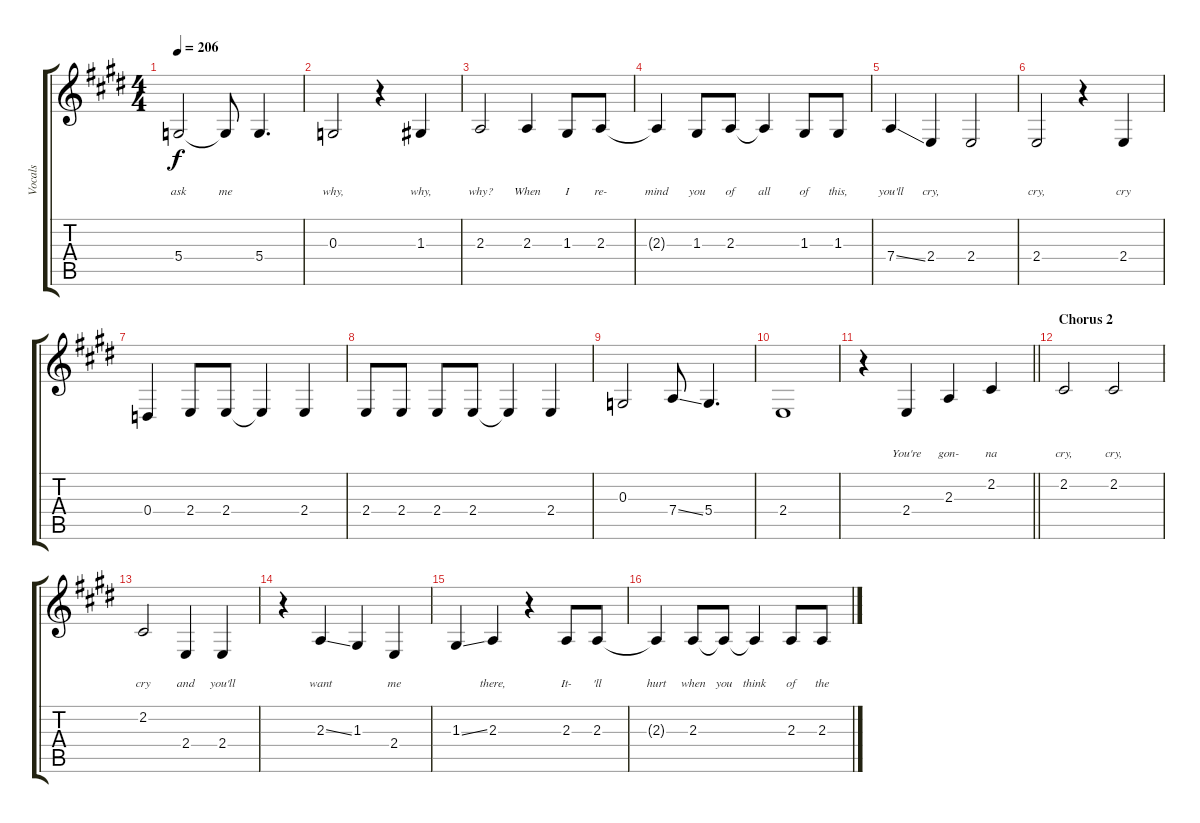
\track ("Vocals" "Vocals") {instrument tenorsax}
\staff {score tabs}
\tuning (E4 B3 G3 D3 A2 E2) {hide}
\ts (4 4)
\tempo 206
\clef g2
\ks e
5.4.2{lyrics (0 "") lyrics (1 "") lyrics (2 "") lyrics (3 "ask") lyrics (4 "") dy f} 5.4{t}.8{lyrics (0 "") lyrics (1 "") lyrics (2 "") lyrics (3 "me") lyrics (4 "")} 5.4.4{d lyrics (0 "") lyrics (1 "") lyrics (2 "") lyrics (3 "") lyrics (4 "")} |
0.3.2{lyrics (0 "") lyrics (1 "") lyrics (2 "") lyrics (3 "why,") lyrics (4 "")} r.4 1.3.4{lyrics (0 "") lyrics (1 "") lyrics (2 "") lyrics (3 "why,") lyrics (4 "")} |
2.3.2{lyrics (0 "") lyrics (1 "") lyrics (2 "") lyrics (3 "why?") lyrics (4 "")} 2.3.4{lyrics (0 "") lyrics (1 "") lyrics (2 "") lyrics (3 "When") lyrics (4 "")} 1.3.8{lyrics (0 "") lyrics (1 "") lyrics (2 "") lyrics (3 "I") lyrics (4 "")} 2.3.8{lyrics (0 "") lyrics (1 "") lyrics (2 "") lyrics (3 "re-") lyrics (4 "")} |
2.3{t}.4{lyrics (0 "") lyrics (1 "") lyrics (2 "") lyrics (3 "mind") lyrics (4 "")} 1.3.8{lyrics (0 "") lyrics (1 "") lyrics (2 "") lyrics (3 "you") lyrics (4 "")} 2.3.8{lyrics (0 "") lyrics (1 "") lyrics (2 "") lyrics (3 "of") lyrics (4 "")} 2.3{t}.4{lyrics (0 "") lyrics (1 "") lyrics (2 "") lyrics (3 "all") lyrics (4 "")} 1.3.8{lyrics (0 "") lyrics (1 "") lyrics (2 "") lyrics (3 "of") lyrics (4 "")} 1.3.8{lyrics (0 "") lyrics (1 "") lyrics (2 "") lyrics (3 "this,") lyrics (4 "")} |
7.4{ss}.4{lyrics (0 "") lyrics (1 "") lyrics (2 "") lyrics (3 "you'll") lyrics (4 "")} 2.4.4{lyrics (0 "") lyrics (1 "") lyrics (2 "") lyrics (3 "cry,") lyrics (4 "")} 2.4.2{lyrics (0 "") lyrics (1 "") lyrics (2 "") lyrics (3 "") lyrics (4 "")} |
2.4.2{lyrics (0 "") lyrics (1 "") lyrics (2 "") lyrics (3 "cry,") lyrics (4 "")} r.4 2.4.4{lyrics (0 "") lyrics (1 "") lyrics (2 "") lyrics (3 "cry") lyrics (4 "")} |
0.4.4 2.4.8 2.4.8 2.4{t}.4 2.4.4 |
2.4.8 2.4.8 2.4.8 2.4.8 2.4{t}.4 2.4.4 |
0.3.2 7.4{ss}.8 5.4.4{d} |
2.4.1 |
\barLineRight lightlight
r.4 2.4.4{lyrics (0 "") lyrics (1 "") lyrics (2 "") lyrics (3 "") lyrics (4 "You're")} 2.3.4{lyrics (0 "") lyrics (1 "") lyrics (2 "") lyrics (3 "") lyrics (4 "gon-")} 2.2.4{lyrics (0 "") lyrics (1 "") lyrics (2 "") lyrics (3 "") lyrics (4 "na")} |
\section ("" "Chorus 2")
2.2.2{lyrics (0 "") lyrics (1 "") lyrics (2 "") lyrics (3 "") lyrics (4 "cry,")} 2.2.2{lyrics (0 "") lyrics (1 "") lyrics (2 "") lyrics (3 "") lyrics (4 "cry,")} |
2.2.2{lyrics (0 "") lyrics (1 "") lyrics (2 "") lyrics (3 "") lyrics (4 "cry")} 2.4.4{lyrics (0 "") lyrics (1 "") lyrics (2 "") lyrics (3 "") lyrics (4 "and")} 2.4.4{lyrics (0 "") lyrics (1 "") lyrics (2 "") lyrics (3 "") lyrics (4 "you'll")} |
r.4 2.3{ss}.4{lyrics (0 "") lyrics (1 "") lyrics (2 "") lyrics (3 "") lyrics (4 "want")} 1.3.4{lyrics (0 "") lyrics (1 "") lyrics (2 "") lyrics (3 "") lyrics (4 "")} 2.4.4{lyrics (0 "") lyrics (1 "") lyrics (2 "") lyrics (3 "") lyrics (4 "me")} |
1.3{ss}.4{lyrics (0 "") lyrics (1 "") lyrics (2 "") lyrics (3 "") lyrics (4 "")} 2.3.4{lyrics (0 "") lyrics (1 "") lyrics (2 "") lyrics (3 "") lyrics (4 "there,")} r.4 2.3.8{lyrics (0 "") lyrics (1 "") lyrics (2 "") lyrics (3 "") lyrics (4 "It-")} 2.3.8{lyrics (0 "") lyrics (1 "") lyrics (2 "") lyrics (3 "") lyrics (4 "'ll")} |
2.3{t}.4{lyrics (0 "") lyrics (1 "") lyrics (2 "") lyrics (3 "") lyrics (4 "hurt")} 2.3.8{lyrics (0 "") lyrics (1 "") lyrics (2 "") lyrics (3 "") lyrics (4 "when")} 2.3{t}.8{lyrics (0 "") lyrics (1 "") lyrics (2 "") lyrics (3 "") lyrics (4 "you")} 2.3{t}.4{lyrics (0 "") lyrics (1 "") lyrics (2 "") lyrics (3 "") lyrics (4 "think")} 2.3.8{lyrics (0 "") lyrics (1 "") lyrics (2 "") lyrics (3 "") lyrics (4 "of")} 2.3.8{lyrics (0 "") lyrics (1 "") lyrics (2 "") lyrics (3 "") lyrics (4 "the")}
